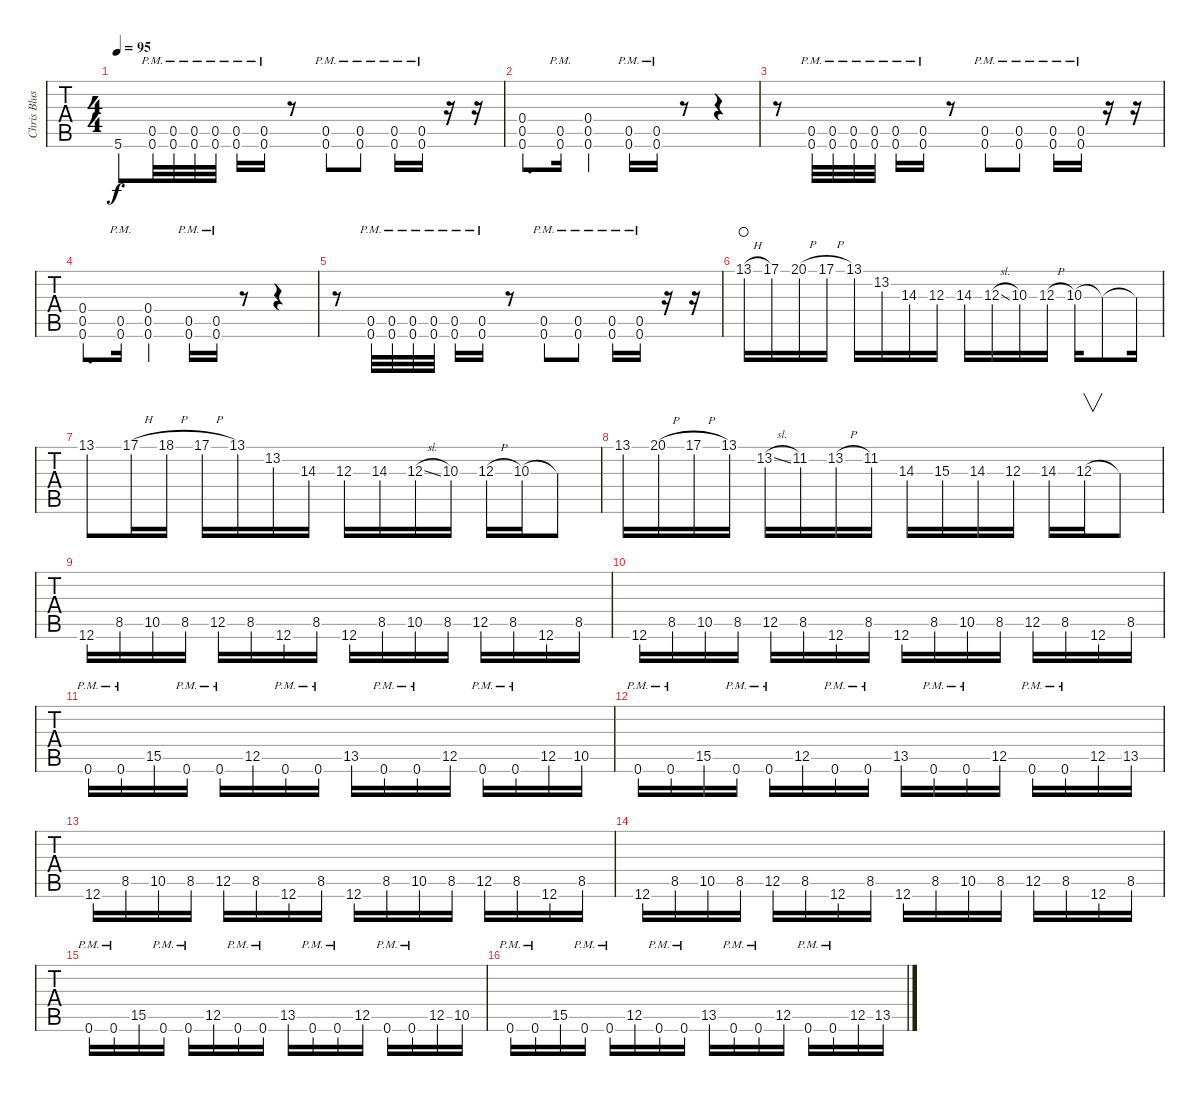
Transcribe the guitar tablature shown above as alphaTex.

\track ("Chris Bluser [Lead]" "Chris Blus") {instrument distortionguitar}
\staff {tabs}
\tuning (E4 B3 G3 D3 A2 D2) {hide}
\ts (4 4)
\tempo 95
\clef g2
\ks c
5.6{t}.8{dy f} (0.5{pm} 0.6{pm}).32 (0.5{pm} 0.6{pm}).32 (0.5{pm} 0.6{pm}).32 (0.5{pm} 0.6{pm}).32 (0.5{pm} 0.6{pm}).16 (0.5{pm} 0.6{pm}).16 r.8 (0.5{pm} 0.6{pm}).8 (0.5{pm} 0.6{pm}).8 (0.5{pm} 0.6{pm}).16 (0.5{pm} 0.6{pm}).16 r.16 r.16 |
(0.4 0.5 0.6).8{d} (0.5{pm} 0.6).16 (0.4 0.5 0.6).4 (0.5 0.6{pm}).16 (0.5 0.6{pm}).16 r.8 r.4 |
r.8 (0.5{pm} 0.6{pm}).32 (0.5{pm} 0.6{pm}).32 (0.5{pm} 0.6{pm}).32 (0.5{pm} 0.6{pm}).32 (0.5{pm} 0.6{pm}).16 (0.5{pm} 0.6{pm}).16 r.8 (0.5{pm} 0.6{pm}).8 (0.5{pm} 0.6{pm}).8 (0.5{pm} 0.6{pm}).16 (0.5{pm} 0.6{pm}).16 r.16 r.16 |
(0.4 0.5 0.6).8{d} (0.5{pm} 0.6).16 (0.4 0.5 0.6).4 (0.5 0.6{pm}).16 (0.5 0.6{pm}).16 r.8 r.4 |
r.8 (0.5{pm} 0.6{pm}).32 (0.5{pm} 0.6{pm}).32 (0.5{pm} 0.6{pm}).32 (0.5{pm} 0.6{pm}).32 (0.5{pm} 0.6{pm}).16 (0.5{pm} 0.6{pm}).16 r.8 (0.5{pm} 0.6{pm}).8 (0.5{pm} 0.6{pm}).8 (0.5{pm} 0.6{pm}).16 (0.5{pm} 0.6{pm}).16 r.16 r.16 |
13.1{h}.16{waho} 17.1.16 20.1{h}.16 17.1{h}.16 13.1.16 13.2.16 14.3.16 12.3.16 14.3.16 12.3{sl}.16 10.3.16 12.3{h}.16 10.3.16 10.3{t}.8 10.3{t}.16 |
13.1.8 17.1{h}.16 18.1{h}.16 17.1{h}.16 13.1.16 13.2.16 14.3.16 12.3.16 14.3.16 12.3{sl}.16 10.3.16 12.3{h}.16 10.3.16 10.3{t}.8 |
13.1.16 20.1{h}.16 17.1{h}.16 13.1.16 13.2{sl}.16 11.2.16 13.2{h}.16 11.2.16 14.3.16 15.3.16 14.3.16 12.3.16 14.3.16 12.3.16{v} 12.3{t}.8 |
12.6.16 8.5.16 10.5.16 8.5.16 12.5.16 8.5.16 12.6.16 8.5.16 12.6.16 8.5.16 10.5.16 8.5.16 12.5.16 8.5.16 12.6.16 8.5.16 |
12.6.16 8.5.16 10.5.16 8.5.16 12.5.16 8.5.16 12.6.16 8.5.16 12.6.16 8.5.16 10.5.16 8.5.16 12.5.16 8.5.16 12.6.16 8.5.16 |
0.6{pm}.16 0.6{pm}.16 15.5.16 0.6{pm}.16 0.6{pm}.16 12.5.16 0.6{pm}.16 0.6{pm}.16 13.5.16 0.6{pm}.16 0.6{pm}.16 12.5.16 0.6{pm}.16 0.6{pm}.16 12.5.16 10.5.16 |
0.6{pm}.16 0.6{pm}.16 15.5.16 0.6{pm}.16 0.6{pm}.16 12.5.16 0.6{pm}.16 0.6{pm}.16 13.5.16 0.6{pm}.16 0.6{pm}.16 12.5.16 0.6{pm}.16 0.6{pm}.16 12.5.16 13.5.16 |
12.6.16 8.5.16 10.5.16 8.5.16 12.5.16 8.5.16 12.6.16 8.5.16 12.6.16 8.5.16 10.5.16 8.5.16 12.5.16 8.5.16 12.6.16 8.5.16 |
12.6.16 8.5.16 10.5.16 8.5.16 12.5.16 8.5.16 12.6.16 8.5.16 12.6.16 8.5.16 10.5.16 8.5.16 12.5.16 8.5.16 12.6.16 8.5.16 |
0.6{pm}.16 0.6{pm}.16 15.5.16 0.6{pm}.16 0.6{pm}.16 12.5.16 0.6{pm}.16 0.6{pm}.16 13.5.16 0.6{pm}.16 0.6{pm}.16 12.5.16 0.6{pm}.16 0.6{pm}.16 12.5.16 10.5.16 |
0.6{pm}.16 0.6{pm}.16 15.5.16 0.6{pm}.16 0.6{pm}.16 12.5.16 0.6{pm}.16 0.6{pm}.16 13.5.16 0.6{pm}.16 0.6{pm}.16 12.5.16 0.6{pm}.16 0.6{pm}.16 12.5.16 13.5.16
